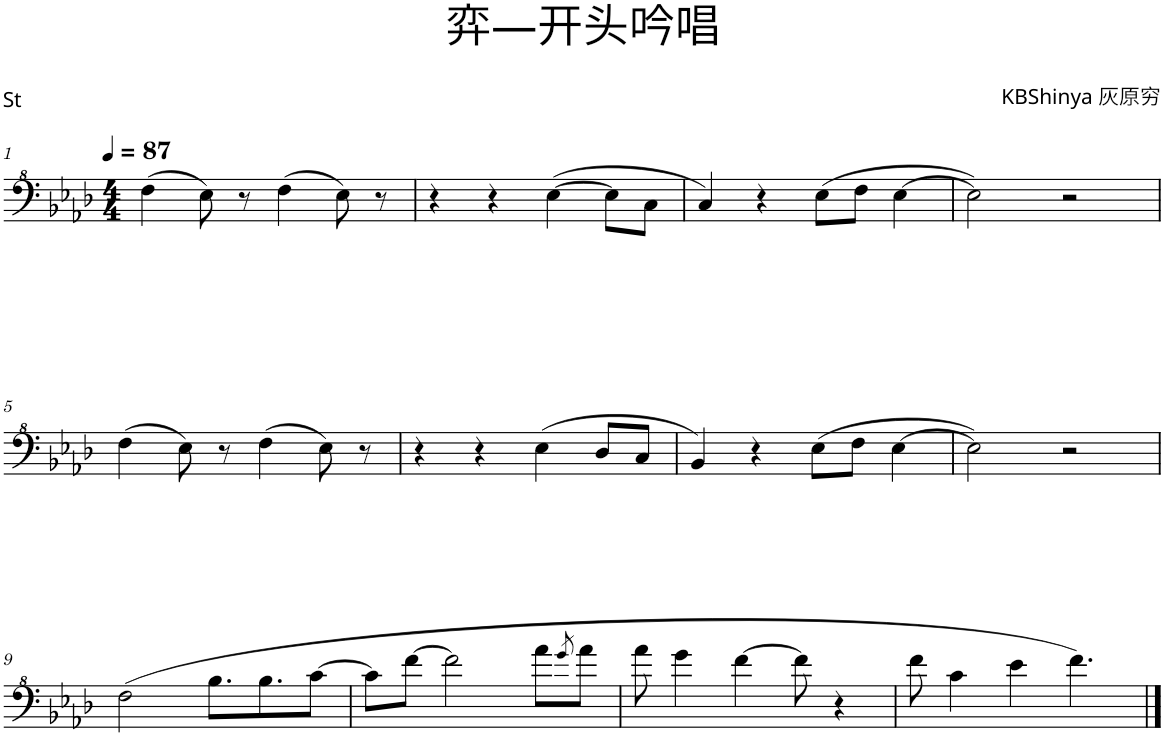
**kern
*part1
*staff1
*I"Piano
*I'Pno.
*clefF^4
*k[b-e-a-d-]
*M4/4
*MM87
=1
(4f\
8e-\)
8r
(4f\
8e-\)
8r
=2
4r
4r
([4e-\
8e-\L]
8c\J
=3
4c/)
4r
(8e-\L
8f\J
[4e-\
=4
2e-\])
2r
!!LO:LB:g=z
=5
(4f\
8e-\)
8r
(4f\
8e-\)
8r
=6
4r
4r
(4e-\
8d-/L
8c/J
=7
4B-/)
4r
(8e-\L
8f\J
[4e-\
=8
2e-\])
2r
!!LO:LB:g=z
=9
(2f\
8.b-\L
8.b-\
[8cc\J
=10
8cc\L]
[8ff\J
2ff\]
8aa-\L
8qgg/
8aa-\J
=11
8aa-\
4gg\
[4ff\
8ff\]
4r
=12
8ff\
4cc\
4ee-\
4.ff\)
==
*-
